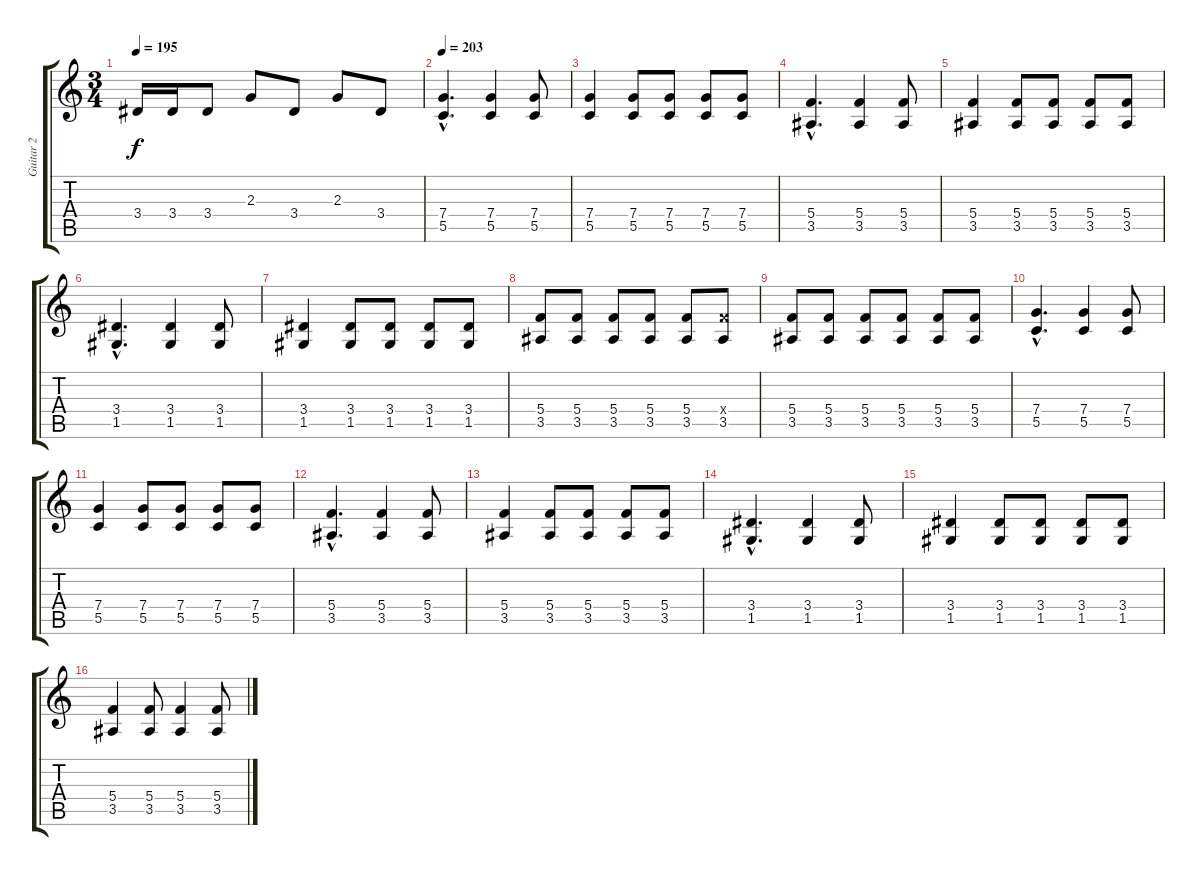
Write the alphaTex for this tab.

\track ("Guitar 2" "Guitar 2") {instrument overdrivenguitar}
\staff {score tabs}
\tuning (D4 A3 F3 C3 G2 C2) {hide}
\ts (3 4)
\tempo 195
\clef g2
\ks c
3.4.16{dy f} 3.4.16 3.4.8 2.3.8 3.4.8 2.3.8 3.4.8 |
\tempo 203
(7.4{hac} 5.5{hac}).4{d} (7.4 5.5).4 (7.4 5.5).8 |
(7.4 5.5).4 (7.4 5.5).8 (7.4 5.5).8 (7.4 5.5).8 (7.4 5.5).8 |
(5.4{hac} 3.5{hac}).4{d} (5.4 3.5).4 (5.4 3.5).8 |
(5.4 3.5).4 (5.4 3.5).8 (5.4 3.5).8 (5.4 3.5).8 (5.4 3.5).8 |
(3.4{hac} 1.5{hac}).4{d} (3.4 1.5).4 (3.4 1.5).8 |
(3.4 1.5).4 (3.4 1.5).8 (3.4 1.5).8 (3.4 1.5).8 (3.4 1.5).8 |
(5.4 3.5).8 (5.4 3.5).8 (5.4 3.5).8 (5.4 3.5).8 (5.4 3.5).8 (5.4{x} 3.5).8 |
(5.4 3.5).8 (5.4 3.5).8 (5.4 3.5).8 (5.4 3.5).8 (5.4 3.5).8 (5.4 3.5).8 |
(7.4{hac} 5.5{hac}).4{d} (7.4 5.5).4 (7.4 5.5).8 |
(7.4 5.5).4 (7.4 5.5).8 (7.4 5.5).8 (7.4 5.5).8 (7.4 5.5).8 |
(5.4{hac} 3.5{hac}).4{d} (5.4 3.5).4 (5.4 3.5).8 |
(5.4 3.5).4 (5.4 3.5).8 (5.4 3.5).8 (5.4 3.5).8 (5.4 3.5).8 |
(3.4{hac} 1.5{hac}).4{d} (3.4 1.5).4 (3.4 1.5).8 |
(3.4 1.5).4 (3.4 1.5).8 (3.4 1.5).8 (3.4 1.5).8 (3.4 1.5).8 |
(5.4 3.5).4 (5.4 3.5).8 (5.4 3.5).4 (5.4 3.5).8
